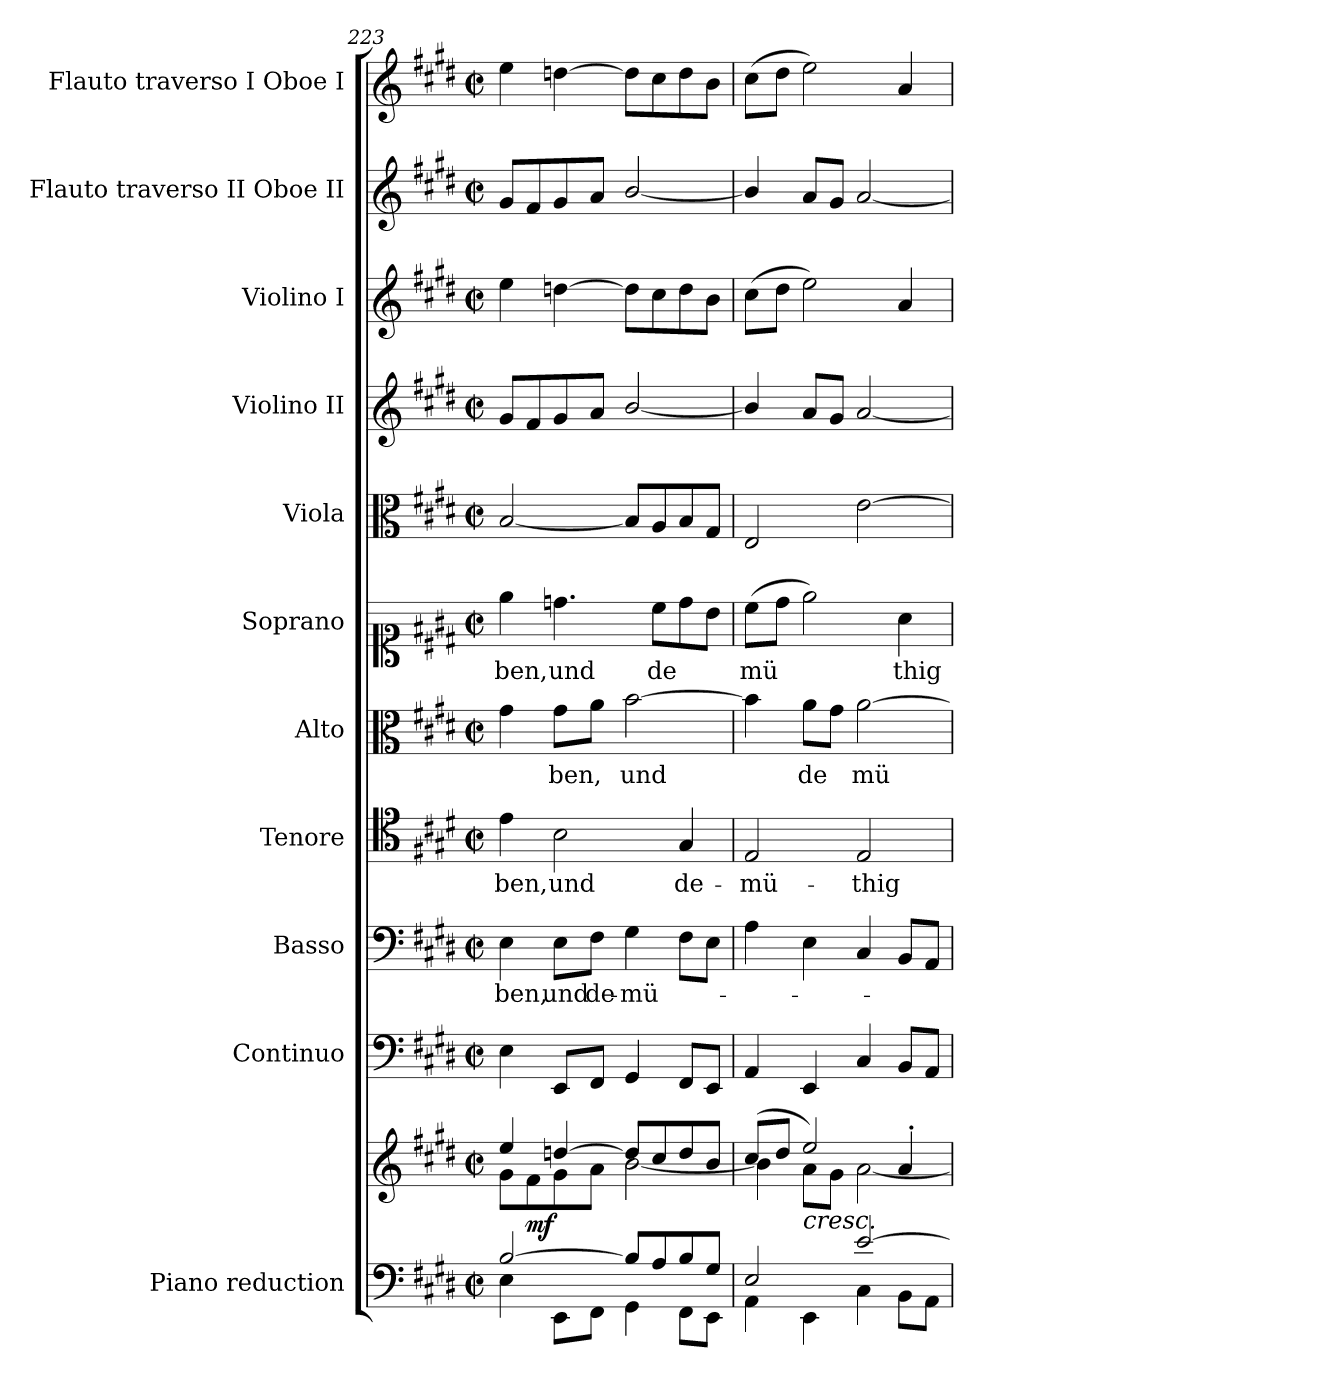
**kern	**kern	**dynam	**kern	**kern	**text	**kern	**text	**kern	**text	**kern	**text	**kern	**kern	**kern	**kern	**kern
*part11	*part11	*part11	*part10	*part9	*part9	*part8	*part8	*part7	*part7	*part6	*part6	*part5	*part4	*part3	*part2	*part1
*staff12	*staff11	*staff11/12	*staff10	*staff9	*staff9	*staff8	*staff8	*staff7	*staff7	*staff6	*staff6	*staff5	*staff4	*staff3	*staff2	*staff1
*I"Piano reduction	*	*	*I"Continuo	*I"Basso	*	*I"Tenore	*	*I"Alto	*	*I"Soprano	*	*I"Viola	*I"Violino II	*I"Violino I	*I"Flauto traverso II Oboe II	*I"Flauto traverso I Oboe I
*I'Pno	*	*	*	*	*	*	*	*	*	*	*	*	*	*	*I'Ob	*I'Ob
*clefF4	*clefG2	*	*clefF4	*clefF4	*	*clefC4	*	*clefC3	*	*clefC1	*	*clefC3	*clefG2	*clefG2	*clefG2	*clefG2
*k[f#c#g#d#]	*k[f#c#g#d#]	*	*k[f#c#g#d#]	*k[f#c#g#d#]	*	*k[f#c#g#d#]	*	*k[f#c#g#d#]	*	*k[f#c#g#d#]	*	*k[f#c#g#d#]	*k[f#c#g#d#]	*k[f#c#g#d#]	*k[f#c#g#d#]	*k[f#c#g#d#]
*M2/2	*M2/2	*	*M2/2	*M2/2	*	*M2/2	*	*M2/2	*	*M2/2	*	*M2/2	*M2/2	*M2/2	*M2/2	*M2/2
*met(c|)	*met(c|)	*	*met(c|)	*met(c|)	*	*met(c|)	*	*met(c|)	*	*met(c|)	*	*met(c|)	*met(c|)	*met(c|)	*met(c|)	*met(c|)
=223	=223	=223	=223	=223	=223	=223	=223	=223	=223	=223	=223	=223	=223	=223	=223	=223
*^	*^	*	*	*	*	*	*	*	*	*	*	*	*	*	*	*
!	!	!	!	!	!	!	!LO:LY:b	!	!LO:LY:b	!	!	!	!LO:LY:b	!	!	!	!	!
[2B/	4E\	4ee/	8g#\L	.	4E\	4E\	ben,	4e\	ben,	4g#\	.	4ee\	ben,	[2B/	8g#/L	4ee\	8g#/L	4ee\
!	!	!	!	!LO:DY:b	!	!	!	!	!	!	!	!	!	!	!	!	!	!
.	.	.	8f#\	mf	.	.	.	.	.	.	.	.	.	.	8f#/	.	8f#/	.
!	!	!	!	!	!	!	!LO:LY:b	!	!LO:LY:b	!	!LO:LY:b	!	!LO:LY:b	!	!	!	!	!
.	8EE\L	[4ddn/	8g#\	.	8EE/L	8E\L	und	2B\	und	8g#\L	ben,	4.ddn\	und	.	8g#/	[4ddn\	8g#/	[4ddn\
!	!	!	!	!	!	!	!LO:LY:b	!	!	!	!	!	!	!	!	!	!	!
.	8FF#\J	.	8a\J	.	8FF#/J	8F#\J	de-	.	.	8a\J	.	.	.	.	8a/J	.	8a/J	.
!	!	!	!	!	!	!	!LO:LY:b	!	!	!	!LO:LY:b	!	!	!	!	!	!	!
8B/L]	4GG#\	8dd/L]	[2b\	.	4GG#/	4G#\	mü-	.	.	[2b\	und	.	.	8B/L]	[2b/	8dd\L]	[2b/	8dd\L]
!	!	!	!	!	!	!	!	!	!	!	!	!	!LO:LY:b	!	!	!	!	!
8A/	.	8cc#/	.	.	.	.	.	.	.	.	.	8cc#\L	de	8A/	.	8cc#\	.	8cc#\
!	!	!	!	!	!	!	!	!	!LO:LY:b	!	!	!	!	!	!	!	!	!
8B/	8FF#\L	8dd/	.	.	8FF#/L	8F#\L	.	4G#/	de-	.	.	8dd\	.	8B/	.	8dd\	.	8dd\
8G#/J	8EE\J	8b/J	.	.	8EE/J	8E\J	.	.	.	.	.	8b\J	.	8G#/J	.	8b\J	.	8b\J
=224	=224	=224	=224	=224	=224	=224	=224	=224	=224	=224	=224	=224	=224	=224	=224	=224	=224	=224
!	!	!	!	!	!	!	!	!	!LO:LY:b	!	!	!	!LO:LY:b	!	!	!	!	!
2E/	4AA\	(8cc#/L	4b\]	.	4AA/	4A\	.	2E/	mü-	4b\]	.	(8cc#\L	mü	2E/	4b/]	(8cc#\L	4b/]	(8cc#\L
.	.	8dd#/J	.	.	.	.	.	.	.	.	.	8dd#\J	.	.	.	8dd#\J	.	8dd#\J
!	!	!LO:TX:b:i:t=cresc.	!	!	!	!	!	!	!	!	!	!	!	!	!	!	!	!
!	!	!	!	!	!	!	!	!	!	!	!LO:LY:b	!	!	!	!	!	!	!
.	4EE\	2ee/)	8a\L	.	4EE/	4E\	.	.	.	8a\L	de	2ee\)	.	.	8a/L	2ee\)	8a/L	2ee\)
.	.	.	8g#\J	.	.	.	.	.	.	8g#\J	.	.	.	.	8g#/J	.	8g#/J	.
!	!	!	!	!	!	!	!	!	!LO:LY:b	!	!LO:LY:b	!	!	!	!	!	!	!
[2e/	4C#\	.	[2a\	.	4C#/	4C#/	.	2E/	thig	[2a\	mü-	.	.	[2e\	[2a/	.	[2a/	.
!	!	!	!	!	!	!	!	!	!	!	!	!	!LO:LY:b	!	!	!	!	!
.	8BB\L	4a'/	.	.	8BB/L	8BB/L	.	.	.	.	.	4a\	thig	.	.	4a/	.	4a/
.	8AA\J	.	.	.	8AA/J	8AA/J	.	.	.	.	.	.	.	.	.	.	.	.
*v	*v	*	*	*	*	*	*	*	*	*	*	*	*	*	*	*	*	*
*	*v	*v	*	*	*	*	*	*	*	*	*	*	*	*	*	*	*
=	=	=	=	=	=	=	=	=	=	=	=	=	=	=	=	=
*-	*-	*-	*-	*-	*-	*-	*-	*-	*-	*-	*-	*-	*-	*-	*-	*-
